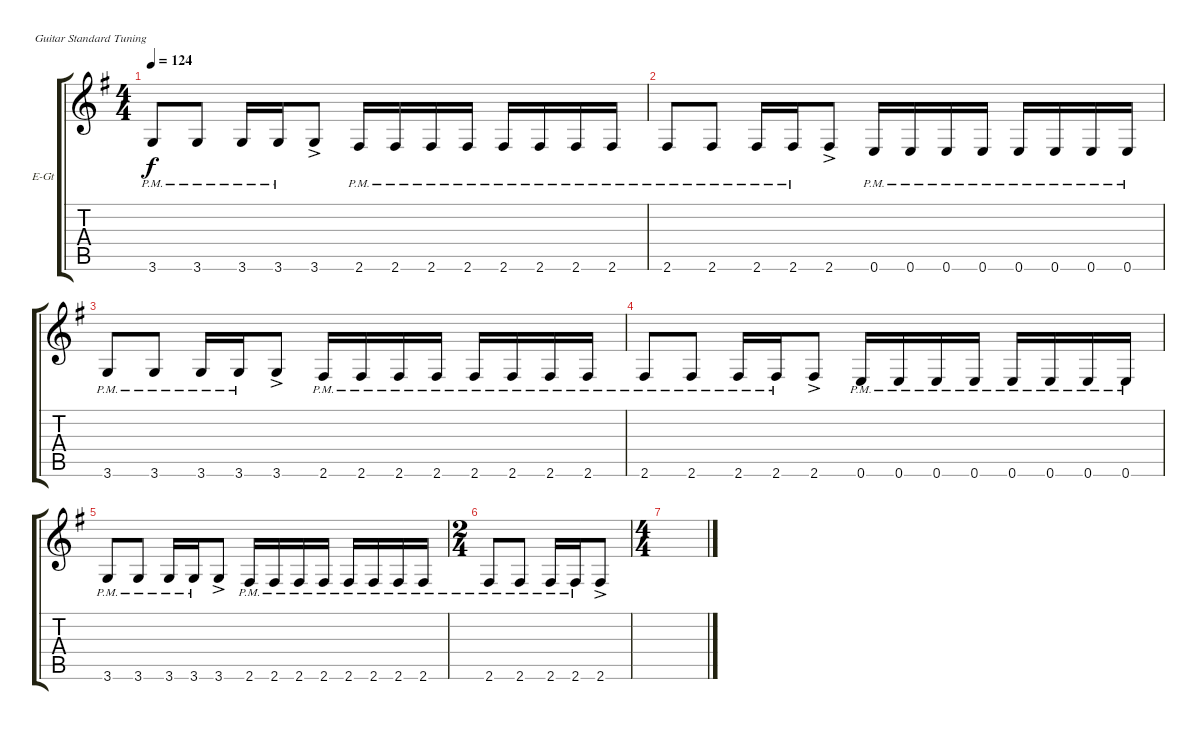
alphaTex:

\bracketExtendMode groupsimilarinstruments
\firstSystemTrackNameOrientation horizontal
\otherSystemsTrackNameOrientation horizontal
\track ("3 Guitar" "E-Gt") {instrument distortionguitar}
\staff {score tabs}
\tuning (E4 B3 G3 D3 A2 E2)
\ts (4 4)
\tempo 124
\clef g2
\scale
1.05549
\ks g
3.6{pm}.8{dy f} 3.6{pm}.8 3.6{pm}.16 3.6{pm}.16 3.6{ac}.8 2.6{pm}.16 2.6{pm}.16 2.6{pm}.16 2.6{pm}.16 2.6{pm}.16 2.6{pm}.16 2.6{pm}.16 2.6{pm}.16 |
\scale
0.944515 2.6{pm}.8 2.6{pm}.8 2.6{pm}.16 2.6{pm}.16 2.6{ac}.8 0.6{pm}.16 0.6{pm}.16 0.6{pm}.16 0.6{pm}.16 0.6{pm}.16 0.6{pm}.16 0.6{pm}.16 0.6{pm}.16 |
\scale
1.05549 3.6{pm}.8 3.6{pm}.8 3.6{pm}.16 3.6{pm}.16 3.6{ac}.8 2.6{pm}.16 2.6{pm}.16 2.6{pm}.16 2.6{pm}.16 2.6{pm}.16 2.6{pm}.16 2.6{pm}.16 2.6{pm}.16 |
\scale
0.944515 2.6{pm}.8 2.6{pm}.8 2.6{pm}.16 2.6{pm}.16 2.6{ac}.8 0.6{pm}.16 0.6{pm}.16 0.6{pm}.16 0.6{pm}.16 0.6{pm}.16 0.6{pm}.16 0.6{pm}.16 0.6{pm}.16 |
\scale
1.05549 3.6{pm}.8 3.6{pm}.8 3.6{pm}.16 3.6{pm}.16 3.6{ac}.8 2.6{pm}.16 2.6{pm}.16 2.6{pm}.16 2.6{pm}.16 2.6{pm}.16 2.6{pm}.16 2.6{pm}.16 2.6{pm}.16 |
\ts (2 4)
\scale
0.944515 2.6{pm}.8 2.6{pm}.8 2.6{pm}.16 2.6{pm}.16 2.6{ac}.8 |
\ts (4 4)
\scale
1.08575 |
\scale
0.91425 |
\scale
1.05549 |
|
\scale
0.944515 |
\scale
1.05549 |
\scale
0.944515 |
\scale
1.05549 |
\scale
0.944515 |
\scale
1.05549
